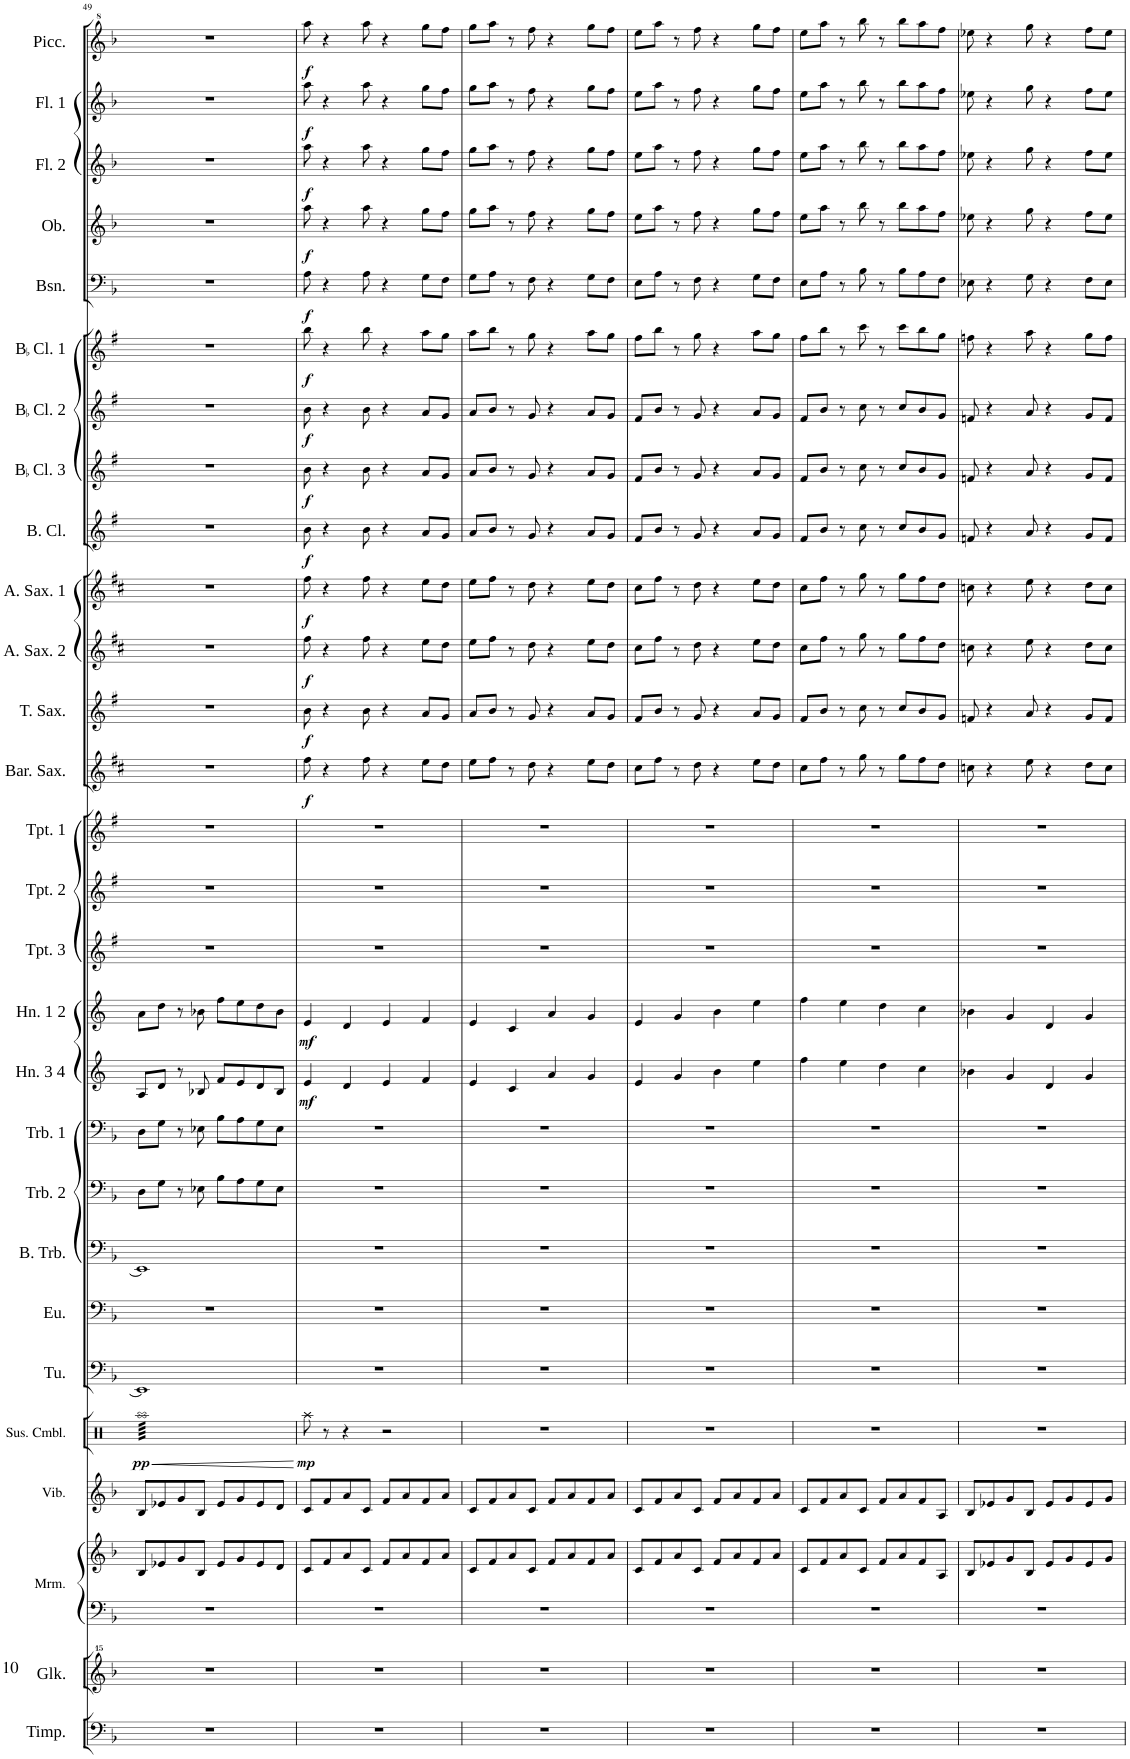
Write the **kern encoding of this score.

**kern	**kern	**kern	**kern	**kern	**kern	**dynam	**kern	**kern	**kern	**kern	**kern	**kern	**dynam	**kern	**dynam	**kern	**kern	**kern	**kern	**dynam	**kern	**dynam	**kern	**dynam	**kern	**dynam	**kern	**dynam	**kern	**dynam	**kern	**dynam	**kern	**dynam	**kern	**dynam	**kern	**dynam	**kern	**dynam	**kern	**dynam	**kern	**dynam
*part28	*part27	*part26	*part26	*part25	*part24	*part24	*part23	*part22	*part21	*part20	*part19	*part18	*part18	*part17	*part17	*part16	*part15	*part14	*part13	*part13	*part12	*part12	*part11	*part11	*part10	*part10	*part9	*part9	*part8	*part8	*part7	*part7	*part6	*part6	*part5	*part5	*part4	*part4	*part3	*part3	*part2	*part2	*part1	*part1
*staff29	*staff28	*staff27	*staff26	*staff25	*staff24	*staff24	*staff23	*staff22	*staff21	*staff20	*staff19	*staff18	*staff18	*staff17	*staff17	*staff16	*staff15	*staff14	*staff13	*staff13	*staff12	*staff12	*staff11	*staff11	*staff10	*staff10	*staff9	*staff9	*staff8	*staff8	*staff7	*staff7	*staff6	*staff6	*staff5	*staff5	*staff4	*staff4	*staff3	*staff3	*staff2	*staff2	*staff1	*staff1
*I"Timpani	*I"Glockenspiel	*I"Marimba	*	*I"Vibraphone	*I"Suspended Cymbal	*	*I"Tuba	*I"Euphonium	*I"Bass Trombone	*I"Trombone 2	*I"Trombone 1	*I"Horn 3 4	*	*I"Horn 1 2	*	*I"BaccidentalFlat Trumpet 3	*I"BaccidentalFlat Trumpet 2	*I"BaccidentalFlat Trumpet 1	*I"Baritone Saxophone	*	*I"Tenor Saxophone	*	*I"Alto Saxophone 2	*	*I"Alto Saxophone 1	*	*I"Bass Clarinet	*	*I"BaccidentalFlat Clarinet 3	*	*I"BaccidentalFlat Clarinet 2	*	*I"BaccidentalFlat Clarinet 1	*	*I"Bassoon	*	*I"Oboe	*	*I"Flute 2	*	*I"Flute 1	*	*I"Piccolo	*
*I'Timp.	*I'Glk.	*I'Mrm.	*	*I'Vib.	*I'Sus. Cmbl.	*	*I'Tu.	*I'Eu.	*I'B. Trb.	*I'Trb. 2	*I'Trb. 1	*I'Hn. 3 4	*	*I'Hn. 1 2	*	*I'Tpt. 3	*I'Tpt. 2	*I'Tpt. 1	*I'Bar. Sax.	*	*I'T. Sax.	*	*I'A. Sax. 2	*	*I'A. Sax. 1	*	*I'B. Cl.	*	*I'BaccidentalFlat Cl. 3	*	*I'BaccidentalFlat Cl. 2	*	*I'BaccidentalFlat Cl. 1	*	*I'Bsn.	*	*I'Ob.	*	*I'Fl. 2	*	*I'Fl. 1	*	*I'Picc.	*
!!LO:PB:g=z
*clefF4	*clefG^^2	*clefF4	*clefG2	*clefG2	*clefX	*	*clefF4	*clefF4	*clefF4	*clefF4	*clefF4	*clefG2	*	*clefG2	*	*clefG2	*clefG2	*clefG2	*clefG2	*	*clefG2	*	*clefG2	*	*clefG2	*	*clefG2	*	*clefG2	*	*clefG2	*	*clefG2	*	*clefF4	*	*clefG2	*	*clefG2	*	*clefG2	*	*clefG^2	*
*	*	*	*	*	*	*	*	*	*	*	*	*Trd4c7	*	*Trd4c7	*	*Trd1c2	*Trd1c2	*Trd1c2	*Trd12c21	*	*Trd8c14	*	*Trd5c9	*	*Trd5c9	*	*Trd8c14	*	*Trd1c2	*	*Trd1c2	*	*Trd1c2	*	*	*	*	*	*	*	*	*	*Trd-7c-12	*
*k[b-]	*k[b-]	*k[b-]	*k[b-]	*k[b-]	*k[]	*	*k[b-]	*k[b-]	*k[b-]	*k[b-]	*k[b-]	*k[]	*	*k[]	*	*k[f#]	*k[f#]	*k[f#]	*k[f#c#]	*	*k[f#]	*	*k[f#c#]	*	*k[f#c#]	*	*k[f#]	*	*k[f#]	*	*k[f#]	*	*k[f#]	*	*k[b-]	*	*k[b-]	*	*k[b-]	*	*k[b-]	*	*k[b-]	*
*M4/4	*M4/4	*M4/4	*M4/4	*M4/4	*M4/4	*	*M4/4	*M4/4	*M4/4	*M4/4	*M4/4	*M4/4	*	*M4/4	*	*M4/4	*M4/4	*M4/4	*M4/4	*	*M4/4	*	*M4/4	*	*M4/4	*	*M4/4	*	*M4/4	*	*M4/4	*	*M4/4	*	*M4/4	*	*M4/4	*	*M4/4	*	*M4/4	*	*M4/4	*
=49	=49	=49	=49	=49	=49	=49	=49	=49	=49	=49	=49	=49	=49	=49	=49	=49	=49	=49	=49	=49	=49	=49	=49	=49	=49	=49	=49	=49	=49	=49	=49	=49	=49	=49	=49	=49	=49	=49	=49	=49	=49	=49	=49	=49
!	!	!	!	!	!	!LO:HP:b	!	!	!	!	!	!	!	!	!	!	!	!	!	!	!	!	!	!	!	!	!	!	!	!	!	!	!	!	!	!	!	!	!	!	!	!	!	!
!	!	!	!	!	!	!LO:DY:n=1:b	!	!	!	!	!	!	!	!	!	!	!	!	!	!	!	!	!	!	!	!	!	!	!	!	!	!	!	!	!	!	!	!	!	!	!	!	!	!
*	*	*	*	*	*tremolo	*	*	*	*	*	*	*	*	*	*	*	*	*	*	*	*	*	*	*	*	*	*	*	*	*	*	*	*	*	*	*	*	*	*	*	*	*	*	*
1r	1r	1r	8B-/L	8B-/L	64RaaLLLL	< pp	1EE-]	1r	1EE-]	8D\L	8D\L	8A/L	.	8a\L	.	1r	1r	1r	1r	.	1r	.	1r	.	1r	.	1r	.	1r	.	1r	.	1r	.	1r	.	1r	.	1r	.	1r	.	1r	.
.	.	.	.	.	64Raa	.	.	.	.	.	.	.	.	.	.	.	.	.	.	.	.	.	.	.	.	.	.	.	.	.	.	.	.	.	.	.	.	.	.	.	.	.	.	.
.	.	.	.	.	64Raa	.	.	.	.	.	.	.	.	.	.	.	.	.	.	.	.	.	.	.	.	.	.	.	.	.	.	.	.	.	.	.	.	.	.	.	.	.	.	.
.	.	.	.	.	64Raa	.	.	.	.	.	.	.	.	.	.	.	.	.	.	.	.	.	.	.	.	.	.	.	.	.	.	.	.	.	.	.	.	.	.	.	.	.	.	.
.	.	.	.	.	64Raa	.	.	.	.	.	.	.	.	.	.	.	.	.	.	.	.	.	.	.	.	.	.	.	.	.	.	.	.	.	.	.	.	.	.	.	.	.	.	.
.	.	.	.	.	64Raa	.	.	.	.	.	.	.	.	.	.	.	.	.	.	.	.	.	.	.	.	.	.	.	.	.	.	.	.	.	.	.	.	.	.	.	.	.	.	.
.	.	.	.	.	64Raa	.	.	.	.	.	.	.	.	.	.	.	.	.	.	.	.	.	.	.	.	.	.	.	.	.	.	.	.	.	.	.	.	.	.	.	.	.	.	.
.	.	.	.	.	64Raa	.	.	.	.	.	.	.	.	.	.	.	.	.	.	.	.	.	.	.	.	.	.	.	.	.	.	.	.	.	.	.	.	.	.	.	.	.	.	.
.	.	.	8e-X/	8e-X/	64Raa	.	.	.	.	8G\J	8G\J	8d/J	.	8dd\J	.	.	.	.	.	.	.	.	.	.	.	.	.	.	.	.	.	.	.	.	.	.	.	.	.	.	.	.	.	.
.	.	.	.	.	64Raa	.	.	.	.	.	.	.	.	.	.	.	.	.	.	.	.	.	.	.	.	.	.	.	.	.	.	.	.	.	.	.	.	.	.	.	.	.	.	.
.	.	.	.	.	64Raa	.	.	.	.	.	.	.	.	.	.	.	.	.	.	.	.	.	.	.	.	.	.	.	.	.	.	.	.	.	.	.	.	.	.	.	.	.	.	.
.	.	.	.	.	64Raa	.	.	.	.	.	.	.	.	.	.	.	.	.	.	.	.	.	.	.	.	.	.	.	.	.	.	.	.	.	.	.	.	.	.	.	.	.	.	.
.	.	.	.	.	64Raa	.	.	.	.	.	.	.	.	.	.	.	.	.	.	.	.	.	.	.	.	.	.	.	.	.	.	.	.	.	.	.	.	.	.	.	.	.	.	.
.	.	.	.	.	64Raa	.	.	.	.	.	.	.	.	.	.	.	.	.	.	.	.	.	.	.	.	.	.	.	.	.	.	.	.	.	.	.	.	.	.	.	.	.	.	.
.	.	.	.	.	64Raa	.	.	.	.	.	.	.	.	.	.	.	.	.	.	.	.	.	.	.	.	.	.	.	.	.	.	.	.	.	.	.	.	.	.	.	.	.	.	.
.	.	.	.	.	64Raa	.	.	.	.	.	.	.	.	.	.	.	.	.	.	.	.	.	.	.	.	.	.	.	.	.	.	.	.	.	.	.	.	.	.	.	.	.	.	.
.	.	.	8g/	8g/	64Raa	.	.	.	.	8r	8r	8r	.	8r	.	.	.	.	.	.	.	.	.	.	.	.	.	.	.	.	.	.	.	.	.	.	.	.	.	.	.	.	.	.
.	.	.	.	.	64Raa	.	.	.	.	.	.	.	.	.	.	.	.	.	.	.	.	.	.	.	.	.	.	.	.	.	.	.	.	.	.	.	.	.	.	.	.	.	.	.
.	.	.	.	.	64Raa	.	.	.	.	.	.	.	.	.	.	.	.	.	.	.	.	.	.	.	.	.	.	.	.	.	.	.	.	.	.	.	.	.	.	.	.	.	.	.
.	.	.	.	.	64Raa	.	.	.	.	.	.	.	.	.	.	.	.	.	.	.	.	.	.	.	.	.	.	.	.	.	.	.	.	.	.	.	.	.	.	.	.	.	.	.
.	.	.	.	.	64Raa	.	.	.	.	.	.	.	.	.	.	.	.	.	.	.	.	.	.	.	.	.	.	.	.	.	.	.	.	.	.	.	.	.	.	.	.	.	.	.
.	.	.	.	.	64Raa	.	.	.	.	.	.	.	.	.	.	.	.	.	.	.	.	.	.	.	.	.	.	.	.	.	.	.	.	.	.	.	.	.	.	.	.	.	.	.
.	.	.	.	.	64Raa	.	.	.	.	.	.	.	.	.	.	.	.	.	.	.	.	.	.	.	.	.	.	.	.	.	.	.	.	.	.	.	.	.	.	.	.	.	.	.
.	.	.	.	.	64Raa	.	.	.	.	.	.	.	.	.	.	.	.	.	.	.	.	.	.	.	.	.	.	.	.	.	.	.	.	.	.	.	.	.	.	.	.	.	.	.
.	.	.	8B-/J	8B-/J	64Raa	.	.	.	.	8E-X\	8E-X\	8B-X/	.	8b-X\	.	.	.	.	.	.	.	.	.	.	.	.	.	.	.	.	.	.	.	.	.	.	.	.	.	.	.	.	.	.
.	.	.	.	.	64Raa	.	.	.	.	.	.	.	.	.	.	.	.	.	.	.	.	.	.	.	.	.	.	.	.	.	.	.	.	.	.	.	.	.	.	.	.	.	.	.
.	.	.	.	.	64Raa	.	.	.	.	.	.	.	.	.	.	.	.	.	.	.	.	.	.	.	.	.	.	.	.	.	.	.	.	.	.	.	.	.	.	.	.	.	.	.
.	.	.	.	.	64Raa	.	.	.	.	.	.	.	.	.	.	.	.	.	.	.	.	.	.	.	.	.	.	.	.	.	.	.	.	.	.	.	.	.	.	.	.	.	.	.
.	.	.	.	.	64Raa	.	.	.	.	.	.	.	.	.	.	.	.	.	.	.	.	.	.	.	.	.	.	.	.	.	.	.	.	.	.	.	.	.	.	.	.	.	.	.
.	.	.	.	.	64Raa	.	.	.	.	.	.	.	.	.	.	.	.	.	.	.	.	.	.	.	.	.	.	.	.	.	.	.	.	.	.	.	.	.	.	.	.	.	.	.
.	.	.	.	.	64Raa	.	.	.	.	.	.	.	.	.	.	.	.	.	.	.	.	.	.	.	.	.	.	.	.	.	.	.	.	.	.	.	.	.	.	.	.	.	.	.
.	.	.	.	.	64Raa	.	.	.	.	.	.	.	.	.	.	.	.	.	.	.	.	.	.	.	.	.	.	.	.	.	.	.	.	.	.	.	.	.	.	.	.	.	.	.
.	.	.	8e-/L	8e-/L	64Raa	.	.	.	.	8B-\L	8B-\L	8f/L	.	8ff\L	.	.	.	.	.	.	.	.	.	.	.	.	.	.	.	.	.	.	.	.	.	.	.	.	.	.	.	.	.	.
.	.	.	.	.	64Raa	.	.	.	.	.	.	.	.	.	.	.	.	.	.	.	.	.	.	.	.	.	.	.	.	.	.	.	.	.	.	.	.	.	.	.	.	.	.	.
.	.	.	.	.	64Raa	.	.	.	.	.	.	.	.	.	.	.	.	.	.	.	.	.	.	.	.	.	.	.	.	.	.	.	.	.	.	.	.	.	.	.	.	.	.	.
.	.	.	.	.	64Raa	.	.	.	.	.	.	.	.	.	.	.	.	.	.	.	.	.	.	.	.	.	.	.	.	.	.	.	.	.	.	.	.	.	.	.	.	.	.	.
.	.	.	.	.	64Raa	.	.	.	.	.	.	.	.	.	.	.	.	.	.	.	.	.	.	.	.	.	.	.	.	.	.	.	.	.	.	.	.	.	.	.	.	.	.	.
.	.	.	.	.	64Raa	.	.	.	.	.	.	.	.	.	.	.	.	.	.	.	.	.	.	.	.	.	.	.	.	.	.	.	.	.	.	.	.	.	.	.	.	.	.	.
.	.	.	.	.	64Raa	.	.	.	.	.	.	.	.	.	.	.	.	.	.	.	.	.	.	.	.	.	.	.	.	.	.	.	.	.	.	.	.	.	.	.	.	.	.	.
.	.	.	.	.	64Raa	.	.	.	.	.	.	.	.	.	.	.	.	.	.	.	.	.	.	.	.	.	.	.	.	.	.	.	.	.	.	.	.	.	.	.	.	.	.	.
.	.	.	8g/	8g/	64Raa	.	.	.	.	8A\	8A\	8e/	.	8ee\	.	.	.	.	.	.	.	.	.	.	.	.	.	.	.	.	.	.	.	.	.	.	.	.	.	.	.	.	.	.
.	.	.	.	.	64Raa	.	.	.	.	.	.	.	.	.	.	.	.	.	.	.	.	.	.	.	.	.	.	.	.	.	.	.	.	.	.	.	.	.	.	.	.	.	.	.
.	.	.	.	.	64Raa	.	.	.	.	.	.	.	.	.	.	.	.	.	.	.	.	.	.	.	.	.	.	.	.	.	.	.	.	.	.	.	.	.	.	.	.	.	.	.
.	.	.	.	.	64Raa	.	.	.	.	.	.	.	.	.	.	.	.	.	.	.	.	.	.	.	.	.	.	.	.	.	.	.	.	.	.	.	.	.	.	.	.	.	.	.
.	.	.	.	.	64Raa	.	.	.	.	.	.	.	.	.	.	.	.	.	.	.	.	.	.	.	.	.	.	.	.	.	.	.	.	.	.	.	.	.	.	.	.	.	.	.
.	.	.	.	.	64Raa	.	.	.	.	.	.	.	.	.	.	.	.	.	.	.	.	.	.	.	.	.	.	.	.	.	.	.	.	.	.	.	.	.	.	.	.	.	.	.
.	.	.	.	.	64Raa	.	.	.	.	.	.	.	.	.	.	.	.	.	.	.	.	.	.	.	.	.	.	.	.	.	.	.	.	.	.	.	.	.	.	.	.	.	.	.
.	.	.	.	.	64Raa	.	.	.	.	.	.	.	.	.	.	.	.	.	.	.	.	.	.	.	.	.	.	.	.	.	.	.	.	.	.	.	.	.	.	.	.	.	.	.
.	.	.	8e-/	8e-/	64Raa	.	.	.	.	8G\	8G\	8d/	.	8dd\	.	.	.	.	.	.	.	.	.	.	.	.	.	.	.	.	.	.	.	.	.	.	.	.	.	.	.	.	.	.
.	.	.	.	.	64Raa	.	.	.	.	.	.	.	.	.	.	.	.	.	.	.	.	.	.	.	.	.	.	.	.	.	.	.	.	.	.	.	.	.	.	.	.	.	.	.
.	.	.	.	.	64Raa	.	.	.	.	.	.	.	.	.	.	.	.	.	.	.	.	.	.	.	.	.	.	.	.	.	.	.	.	.	.	.	.	.	.	.	.	.	.	.
.	.	.	.	.	64Raa	.	.	.	.	.	.	.	.	.	.	.	.	.	.	.	.	.	.	.	.	.	.	.	.	.	.	.	.	.	.	.	.	.	.	.	.	.	.	.
.	.	.	.	.	64Raa	.	.	.	.	.	.	.	.	.	.	.	.	.	.	.	.	.	.	.	.	.	.	.	.	.	.	.	.	.	.	.	.	.	.	.	.	.	.	.
.	.	.	.	.	64Raa	.	.	.	.	.	.	.	.	.	.	.	.	.	.	.	.	.	.	.	.	.	.	.	.	.	.	.	.	.	.	.	.	.	.	.	.	.	.	.
.	.	.	.	.	64Raa	.	.	.	.	.	.	.	.	.	.	.	.	.	.	.	.	.	.	.	.	.	.	.	.	.	.	.	.	.	.	.	.	.	.	.	.	.	.	.
.	.	.	.	.	64Raa	.	.	.	.	.	.	.	.	.	.	.	.	.	.	.	.	.	.	.	.	.	.	.	.	.	.	.	.	.	.	.	.	.	.	.	.	.	.	.
.	.	.	8d/J	8d/J	64Raa	.	.	.	.	8E-\J	8E-\J	8B-/J	.	8b-\J	.	.	.	.	.	.	.	.	.	.	.	.	.	.	.	.	.	.	.	.	.	.	.	.	.	.	.	.	.	.
.	.	.	.	.	64Raa	.	.	.	.	.	.	.	.	.	.	.	.	.	.	.	.	.	.	.	.	.	.	.	.	.	.	.	.	.	.	.	.	.	.	.	.	.	.	.
.	.	.	.	.	64Raa	.	.	.	.	.	.	.	.	.	.	.	.	.	.	.	.	.	.	.	.	.	.	.	.	.	.	.	.	.	.	.	.	.	.	.	.	.	.	.
.	.	.	.	.	64Raa	.	.	.	.	.	.	.	.	.	.	.	.	.	.	.	.	.	.	.	.	.	.	.	.	.	.	.	.	.	.	.	.	.	.	.	.	.	.	.
.	.	.	.	.	64Raa	.	.	.	.	.	.	.	.	.	.	.	.	.	.	.	.	.	.	.	.	.	.	.	.	.	.	.	.	.	.	.	.	.	.	.	.	.	.	.
.	.	.	.	.	64Raa	.	.	.	.	.	.	.	.	.	.	.	.	.	.	.	.	.	.	.	.	.	.	.	.	.	.	.	.	.	.	.	.	.	.	.	.	.	.	.
.	.	.	.	.	64Raa	.	.	.	.	.	.	.	.	.	.	.	.	.	.	.	.	.	.	.	.	.	.	.	.	.	.	.	.	.	.	.	.	.	.	.	.	.	.	.
.	.	.	.	.	64RaaJJJJ	.	.	.	.	.	.	.	.	.	.	.	.	.	.	.	.	.	.	.	.	.	.	.	.	.	.	.	.	.	.	.	.	.	.	.	.	.	.	.
*	*	*	*	*	*Xtremolo	*	*	*	*	*	*	*	*	*	*	*	*	*	*	*	*	*	*	*	*	*	*	*	*	*	*	*	*	*	*	*	*	*	*	*	*	*	*	*
.	.	.	.	.	.	[	.	.	.	.	.	.	.	.	.	.	.	.	.	.	.	.	.	.	.	.	.	.	.	.	.	.	.	.	.	.	.	.	.	.	.	.	.	.
=50	=50	=50	=50	=50	=50	=50	=50	=50	=50	=50	=50	=50	=50	=50	=50	=50	=50	=50	=50	=50	=50	=50	=50	=50	=50	=50	=50	=50	=50	=50	=50	=50	=50	=50	=50	=50	=50	=50	=50	=50	=50	=50	=50	=50
!	!	!	!	!	!	!LO:DY:b	!	!	!	!	!	!	!LO:DY:b	!	!LO:DY:b	!	!	!	!	!LO:DY:b	!	!LO:DY:b	!	!LO:DY:b	!	!LO:DY:b	!	!LO:DY:b	!	!LO:DY:b	!	!LO:DY:b	!	!LO:DY:b	!	!LO:DY:b	!	!LO:DY:b	!	!LO:DY:b	!	!LO:DY:b	!	!LO:DY:b
1r	1r	1r	8c/L	8c/L	8Raa\	mp	1r	1r	1r	1r	1r	4e/	mf	4e/	mf	1r	1r	1r	8ff#\	f	8b\	f	8ff#\	f	8ff#\	f	8b\	f	8b\	f	8b\	f	8bb\	f	8A\	f	8aa\	f	8aa\	f	8aa\	f	8aaa\	f
.	.	.	8f/	8f/	8r	.	.	.	.	.	.	.	.	.	.	.	.	.	4r	.	4r	.	4r	.	4r	.	4r	.	4r	.	4r	.	4r	.	4r	.	4r	.	4r	.	4r	.	4r	.
.	.	.	8a/	8a/	4r	.	.	.	.	.	.	4d/	.	4d/	.	.	.	.	.	.	.	.	.	.	.	.	.	.	.	.	.	.	.	.	.	.	.	.	.	.	.	.	.	.
.	.	.	8c/J	8c/J	.	.	.	.	.	.	.	.	.	.	.	.	.	.	8ff#\	.	8b\	.	8ff#\	.	8ff#\	.	8b\	.	8b\	.	8b\	.	8bb\	.	8A\	.	8aa\	.	8aa\	.	8aa\	.	8aaa\	.
.	.	.	8f/L	8f/L	2r	.	.	.	.	.	.	4e/	.	4e/	.	.	.	.	4r	.	4r	.	4r	.	4r	.	4r	.	4r	.	4r	.	4r	.	4r	.	4r	.	4r	.	4r	.	4r	.
.	.	.	8a/	8a/	.	.	.	.	.	.	.	.	.	.	.	.	.	.	.	.	.	.	.	.	.	.	.	.	.	.	.	.	.	.	.	.	.	.	.	.	.	.	.	.
.	.	.	8f/	8f/	.	.	.	.	.	.	.	4f/	.	4f/	.	.	.	.	8ee\L	.	8a/L	.	8ee\L	.	8ee\L	.	8a/L	.	8a/L	.	8a/L	.	8aa\L	.	8G\L	.	8gg\L	.	8gg\L	.	8gg\L	.	8ggg\L	.
.	.	.	8a/J	8a/J	.	.	.	.	.	.	.	.	.	.	.	.	.	.	8dd\J	.	8g/J	.	8dd\J	.	8dd\J	.	8g/J	.	8g/J	.	8g/J	.	8gg\J	.	8F\J	.	8ff\J	.	8ff\J	.	8ff\J	.	8fff\J	.
=51	=51	=51	=51	=51	=51	=51	=51	=51	=51	=51	=51	=51	=51	=51	=51	=51	=51	=51	=51	=51	=51	=51	=51	=51	=51	=51	=51	=51	=51	=51	=51	=51	=51	=51	=51	=51	=51	=51	=51	=51	=51	=51	=51	=51
1r	1r	1r	8c/L	8c/L	1r	.	1r	1r	1r	1r	1r	4e/	.	4e/	.	1r	1r	1r	8ee\L	.	8a/L	.	8ee\L	.	8ee\L	.	8a/L	.	8a/L	.	8a/L	.	8aa\L	.	8G\L	.	8gg\L	.	8gg\L	.	8gg\L	.	8ggg\L	.
.	.	.	8f/	8f/	.	.	.	.	.	.	.	.	.	.	.	.	.	.	8ff#\J	.	8b/J	.	8ff#\J	.	8ff#\J	.	8b/J	.	8b/J	.	8b/J	.	8bb\J	.	8A\J	.	8aa\J	.	8aa\J	.	8aa\J	.	8aaa\J	.
.	.	.	8a/	8a/	.	.	.	.	.	.	.	4c/	.	4c/	.	.	.	.	8r	.	8r	.	8r	.	8r	.	8r	.	8r	.	8r	.	8r	.	8r	.	8r	.	8r	.	8r	.	8r	.
.	.	.	8c/J	8c/J	.	.	.	.	.	.	.	.	.	.	.	.	.	.	8dd\	.	8g/	.	8dd\	.	8dd\	.	8g/	.	8g/	.	8g/	.	8gg\	.	8F\	.	8ff\	.	8ff\	.	8ff\	.	8fff\	.
.	.	.	8f/L	8f/L	.	.	.	.	.	.	.	4a/	.	4a/	.	.	.	.	4r	.	4r	.	4r	.	4r	.	4r	.	4r	.	4r	.	4r	.	4r	.	4r	.	4r	.	4r	.	4r	.
.	.	.	8a/	8a/	.	.	.	.	.	.	.	.	.	.	.	.	.	.	.	.	.	.	.	.	.	.	.	.	.	.	.	.	.	.	.	.	.	.	.	.	.	.	.	.
.	.	.	8f/	8f/	.	.	.	.	.	.	.	4g/	.	4g/	.	.	.	.	8ee\L	.	8a/L	.	8ee\L	.	8ee\L	.	8a/L	.	8a/L	.	8a/L	.	8aa\L	.	8G\L	.	8gg\L	.	8gg\L	.	8gg\L	.	8ggg\L	.
.	.	.	8a/J	8a/J	.	.	.	.	.	.	.	.	.	.	.	.	.	.	8dd\J	.	8g/J	.	8dd\J	.	8dd\J	.	8g/J	.	8g/J	.	8g/J	.	8gg\J	.	8F\J	.	8ff\J	.	8ff\J	.	8ff\J	.	8fff\J	.
=52	=52	=52	=52	=52	=52	=52	=52	=52	=52	=52	=52	=52	=52	=52	=52	=52	=52	=52	=52	=52	=52	=52	=52	=52	=52	=52	=52	=52	=52	=52	=52	=52	=52	=52	=52	=52	=52	=52	=52	=52	=52	=52	=52	=52
1r	1r	1r	8c/L	8c/L	1r	.	1r	1r	1r	1r	1r	4e/	.	4e/	.	1r	1r	1r	8cc#\L	.	8f#/L	.	8cc#\L	.	8cc#\L	.	8f#/L	.	8f#/L	.	8f#/L	.	8ff#\L	.	8E\L	.	8ee\L	.	8ee\L	.	8ee\L	.	8eee\L	.
.	.	.	8f/	8f/	.	.	.	.	.	.	.	.	.	.	.	.	.	.	8ff#\J	.	8b/J	.	8ff#\J	.	8ff#\J	.	8b/J	.	8b/J	.	8b/J	.	8bb\J	.	8A\J	.	8aa\J	.	8aa\J	.	8aa\J	.	8aaa\J	.
.	.	.	8a/	8a/	.	.	.	.	.	.	.	4g/	.	4g/	.	.	.	.	8r	.	8r	.	8r	.	8r	.	8r	.	8r	.	8r	.	8r	.	8r	.	8r	.	8r	.	8r	.	8r	.
.	.	.	8c/J	8c/J	.	.	.	.	.	.	.	.	.	.	.	.	.	.	8dd\	.	8g/	.	8dd\	.	8dd\	.	8g/	.	8g/	.	8g/	.	8gg\	.	8F\	.	8ff\	.	8ff\	.	8ff\	.	8fff\	.
.	.	.	8f/L	8f/L	.	.	.	.	.	.	.	4b\	.	4b\	.	.	.	.	4r	.	4r	.	4r	.	4r	.	4r	.	4r	.	4r	.	4r	.	4r	.	4r	.	4r	.	4r	.	4r	.
.	.	.	8a/	8a/	.	.	.	.	.	.	.	.	.	.	.	.	.	.	.	.	.	.	.	.	.	.	.	.	.	.	.	.	.	.	.	.	.	.	.	.	.	.	.	.
.	.	.	8f/	8f/	.	.	.	.	.	.	.	4ee\	.	4ee\	.	.	.	.	8ee\L	.	8a/L	.	8ee\L	.	8ee\L	.	8a/L	.	8a/L	.	8a/L	.	8aa\L	.	8G\L	.	8gg\L	.	8gg\L	.	8gg\L	.	8ggg\L	.
.	.	.	8a/J	8a/J	.	.	.	.	.	.	.	.	.	.	.	.	.	.	8dd\J	.	8g/J	.	8dd\J	.	8dd\J	.	8g/J	.	8g/J	.	8g/J	.	8gg\J	.	8F\J	.	8ff\J	.	8ff\J	.	8ff\J	.	8fff\J	.
=53	=53	=53	=53	=53	=53	=53	=53	=53	=53	=53	=53	=53	=53	=53	=53	=53	=53	=53	=53	=53	=53	=53	=53	=53	=53	=53	=53	=53	=53	=53	=53	=53	=53	=53	=53	=53	=53	=53	=53	=53	=53	=53	=53	=53
1r	1r	1r	8c/L	8c/L	1r	.	1r	1r	1r	1r	1r	4ff\	.	4ff\	.	1r	1r	1r	8cc#\L	.	8f#/L	.	8cc#\L	.	8cc#\L	.	8f#/L	.	8f#/L	.	8f#/L	.	8ff#\L	.	8E\L	.	8ee\L	.	8ee\L	.	8ee\L	.	8eee\L	.
.	.	.	8f/	8f/	.	.	.	.	.	.	.	.	.	.	.	.	.	.	8ff#\J	.	8b/J	.	8ff#\J	.	8ff#\J	.	8b/J	.	8b/J	.	8b/J	.	8bb\J	.	8A\J	.	8aa\J	.	8aa\J	.	8aa\J	.	8aaa\J	.
.	.	.	8a/	8a/	.	.	.	.	.	.	.	4ee\	.	4ee\	.	.	.	.	8r	.	8r	.	8r	.	8r	.	8r	.	8r	.	8r	.	8r	.	8r	.	8r	.	8r	.	8r	.	8r	.
.	.	.	8c/J	8c/J	.	.	.	.	.	.	.	.	.	.	.	.	.	.	8gg\	.	8cc\	.	8gg\	.	8gg\	.	8cc\	.	8cc\	.	8cc\	.	8ccc\	.	8B-\	.	8bb-\	.	8bb-\	.	8bb-\	.	8bbb-\	.
.	.	.	8f/L	8f/L	.	.	.	.	.	.	.	4dd\	.	4dd\	.	.	.	.	8r	.	8r	.	8r	.	8r	.	8r	.	8r	.	8r	.	8r	.	8r	.	8r	.	8r	.	8r	.	8r	.
.	.	.	8a/	8a/	.	.	.	.	.	.	.	.	.	.	.	.	.	.	8gg\L	.	8cc/L	.	8gg\L	.	8gg\L	.	8cc/L	.	8cc/L	.	8cc/L	.	8ccc\L	.	8B-\L	.	8bb-\L	.	8bb-\L	.	8bb-\L	.	8bbb-\L	.
.	.	.	8f/	8f/	.	.	.	.	.	.	.	4cc\	.	4cc\	.	.	.	.	8ff#\	.	8b/	.	8ff#\	.	8ff#\	.	8b/	.	8b/	.	8b/	.	8bb\	.	8A\	.	8aa\	.	8aa\	.	8aa\	.	8aaa\	.
.	.	.	8A/J	8A/J	.	.	.	.	.	.	.	.	.	.	.	.	.	.	8dd\J	.	8g/J	.	8dd\J	.	8dd\J	.	8g/J	.	8g/J	.	8g/J	.	8gg\J	.	8F\J	.	8ff\J	.	8ff\J	.	8ff\J	.	8fff\J	.
=54	=54	=54	=54	=54	=54	=54	=54	=54	=54	=54	=54	=54	=54	=54	=54	=54	=54	=54	=54	=54	=54	=54	=54	=54	=54	=54	=54	=54	=54	=54	=54	=54	=54	=54	=54	=54	=54	=54	=54	=54	=54	=54	=54	=54
1r	1r	1r	8B-/L	8B-/L	1r	.	1r	1r	1r	1r	1r	4b-X\	.	4b-X\	.	1r	1r	1r	8ccn\	.	8fn/	.	8ccn\	.	8ccn\	.	8fn/	.	8fn/	.	8fn/	.	8ffn\	.	8E-X\	.	8ee-X\	.	8ee-X\	.	8ee-X\	.	8eee-X\	.
.	.	.	8e-X/	8e-X/	.	.	.	.	.	.	.	.	.	.	.	.	.	.	4r	.	4r	.	4r	.	4r	.	4r	.	4r	.	4r	.	4r	.	4r	.	4r	.	4r	.	4r	.	4r	.
.	.	.	8g/	8g/	.	.	.	.	.	.	.	4g/	.	4g/	.	.	.	.	.	.	.	.	.	.	.	.	.	.	.	.	.	.	.	.	.	.	.	.	.	.	.	.	.	.
.	.	.	8B-/J	8B-/J	.	.	.	.	.	.	.	.	.	.	.	.	.	.	8ee\	.	8a/	.	8ee\	.	8ee\	.	8a/	.	8a/	.	8a/	.	8aa\	.	8G\	.	8gg\	.	8gg\	.	8gg\	.	8ggg\	.
.	.	.	8e-/L	8e-/L	.	.	.	.	.	.	.	4d/	.	4d/	.	.	.	.	4r	.	4r	.	4r	.	4r	.	4r	.	4r	.	4r	.	4r	.	4r	.	4r	.	4r	.	4r	.	4r	.
.	.	.	8g/	8g/	.	.	.	.	.	.	.	.	.	.	.	.	.	.	.	.	.	.	.	.	.	.	.	.	.	.	.	.	.	.	.	.	.	.	.	.	.	.	.	.
.	.	.	8e-/	8e-/	.	.	.	.	.	.	.	4g/	.	4g/	.	.	.	.	8dd\L	.	8g/L	.	8dd\L	.	8dd\L	.	8g/L	.	8g/L	.	8g/L	.	8gg\L	.	8F\L	.	8ff\L	.	8ff\L	.	8ff\L	.	8fff\L	.
.	.	.	8g/J	8g/J	.	.	.	.	.	.	.	.	.	.	.	.	.	.	8cc\J	.	8f/J	.	8cc\J	.	8cc\J	.	8f/J	.	8f/J	.	8f/J	.	8ff\J	.	8E-\J	.	8ee-\J	.	8ee-\J	.	8ee-\J	.	8eee-\J	.
=	=	=	=	=	=	=	=	=	=	=	=	=	=	=	=	=	=	=	=	=	=	=	=	=	=	=	=	=	=	=	=	=	=	=	=	=	=	=	=	=	=	=	=	=
*-	*-	*-	*-	*-	*-	*-	*-	*-	*-	*-	*-	*-	*-	*-	*-	*-	*-	*-	*-	*-	*-	*-	*-	*-	*-	*-	*-	*-	*-	*-	*-	*-	*-	*-	*-	*-	*-	*-	*-	*-	*-	*-	*-	*-
